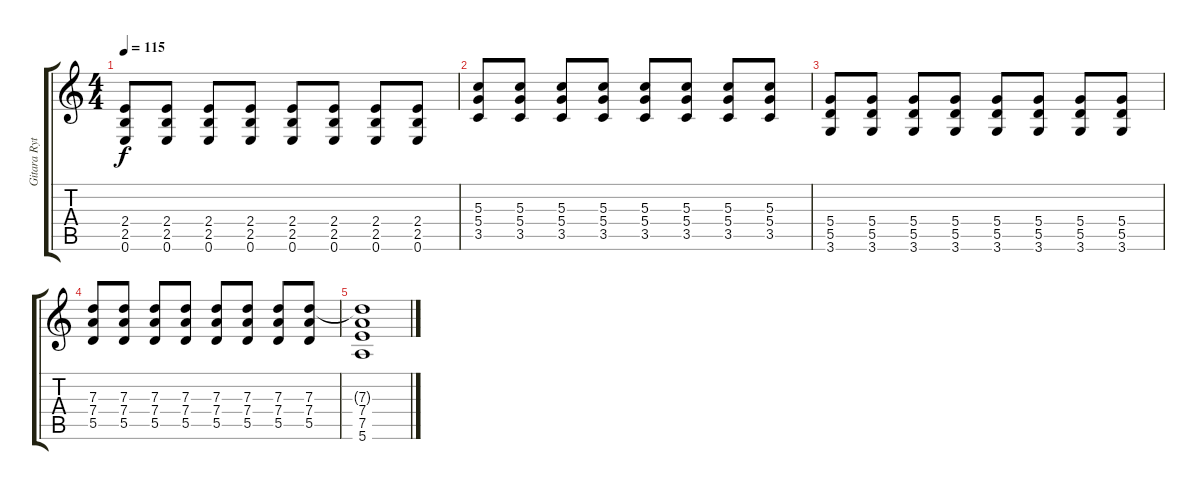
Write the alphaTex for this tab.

\track ("Gitara Rytmiczna" "Gitara Ryt") {instrument distortionguitar}
\staff {score tabs}
\tuning (E4 B3 G3 D3 A2 E2) {hide}
\ts (4 4)
\tempo 115
\clef g2
\ks c
(2.4 2.5 0.6).8{dy f} (2.4 2.5 0.6).8 (2.4 2.5 0.6).8 (2.4 2.5 0.6).8 (2.4 2.5 0.6).8 (2.4 2.5 0.6).8 (2.4 2.5 0.6).8 (2.4 2.5 0.6).8 |
(5.3 5.4 3.5).8 (5.3 5.4 3.5).8 (5.3 5.4 3.5).8 (5.3 5.4 3.5).8 (5.3 5.4 3.5).8 (5.3 5.4 3.5).8 (5.3 5.4 3.5).8 (5.3 5.4 3.5).8 |
(5.4 5.5 3.6).8 (5.4 5.5 3.6).8 (5.4 5.5 3.6).8 (5.4 5.5 3.6).8 (5.4 5.5 3.6).8 (5.4 5.5 3.6).8 (5.4 5.5 3.6).8 (5.4 5.5 3.6).8 |
(7.3 7.4 5.5).8 (7.3 7.4 5.5).8 (7.3 7.4 5.5).8 (7.3 7.4 5.5).8 (7.3 7.4 5.5).8 (7.3 7.4 5.5).8 (7.3 7.4 5.5).8 (7.3 7.4 5.5).8 |
(7.3{t} 7.4 7.5 5.6).1
